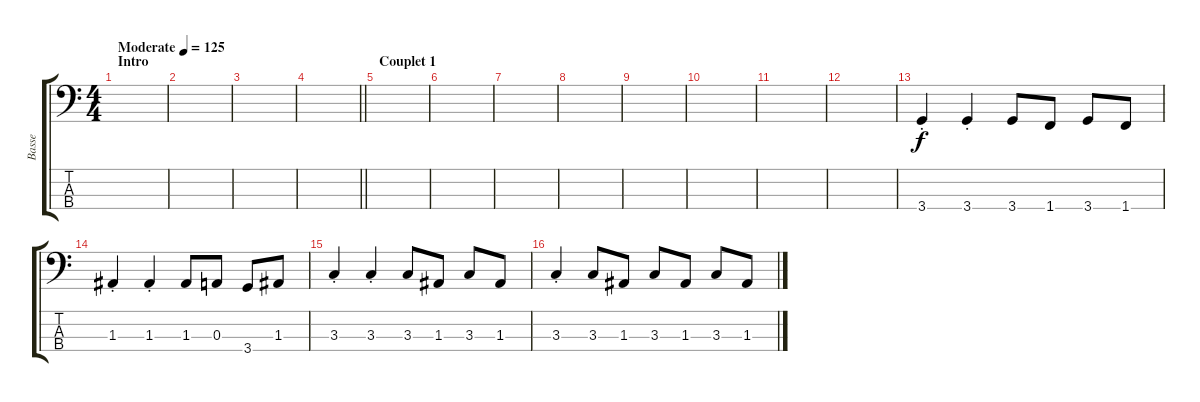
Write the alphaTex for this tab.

\track ("Basse" "Basse") {instrument electricbassfinger}
\staff {score tabs}
\tuning (G2 D2 A1 E1) {hide}
\ts (4 4)
\section ("" "Intro")
\tempo (125 "Moderate")
\clef f4
\ks c
|
|
|
\barLineRight lightlight
|
\section ("" "Couplet 1")
|
|
|
|
|
|
|
|
3.4{st}.4 3.4{st}.4 3.4.8 1.4.8 3.4.8 1.4.8 |
1.3{st}.4 1.3{st}.4 1.3.8 0.3.8 3.4.8 1.3.8 |
3.3{st}.4 3.3{st}.4 3.3.8 1.3.8 3.3.8 1.3.8 |
3.3{st}.4 3.3.8 1.3.8 3.3.8 1.3.8 3.3.8 1.3.8
